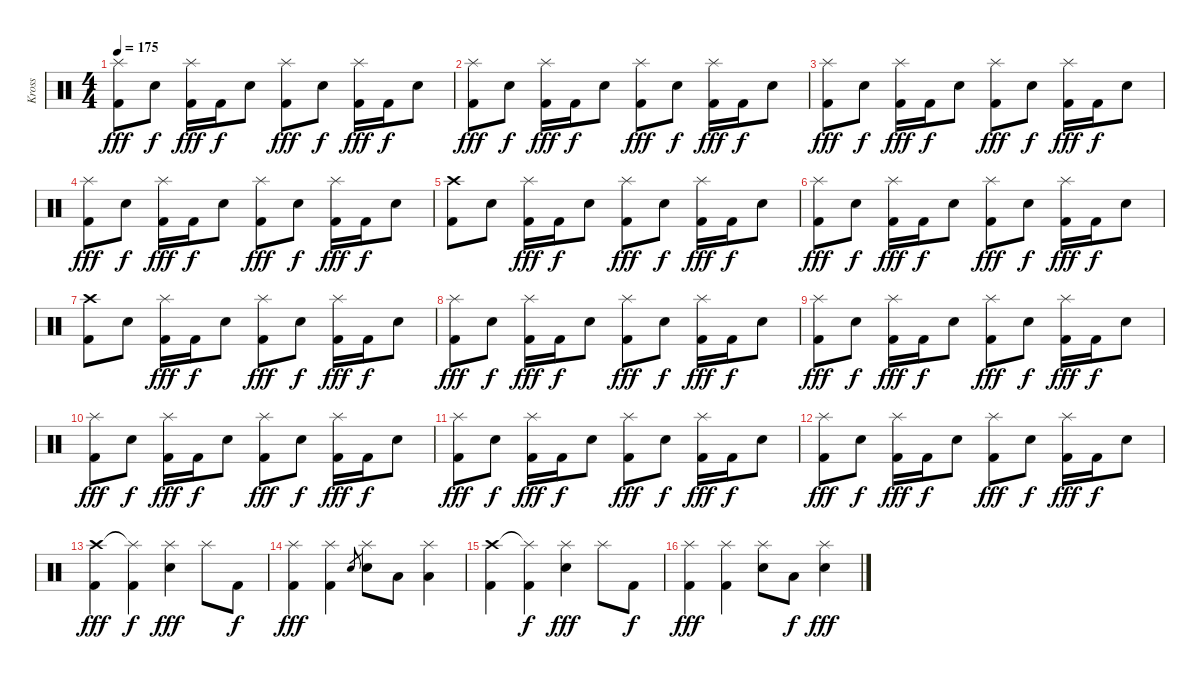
\track ("Kross" "Kross") {instrument percussion}
\staff {score}
\articulation defaults
\ts (4 4)
\tempo 175
\clef neutral
\ks c
("Splash (hit)" "Kick (hit) 2").8{dy fff} "Snare (hit) 2".8{dy f} ("Splash (hit)" "Kick (hit) 2").16{dy fff} "Kick (hit) 2".16{dy f} "Snare (hit) 2".8 ("Splash (hit)" "Kick (hit) 2").8{dy fff} "Snare (hit) 2".8{dy f} ("Splash (hit)" "Kick (hit) 2").16{dy fff} "Kick (hit) 2".16{dy f} "Snare (hit) 2".8 |
("Splash (hit)" "Kick (hit) 2").8{dy fff} "Snare (hit) 2".8{dy f} ("Splash (hit)" "Kick (hit) 2").16{dy fff} "Kick (hit) 2".16{dy f} "Snare (hit) 2".8 ("Splash (hit)" "Kick (hit) 2").8{dy fff} "Snare (hit) 2".8{dy f} ("Splash (hit)" "Kick (hit) 2").16{dy fff} "Kick (hit) 2".16{dy f} "Snare (hit) 2".8 |
("Splash (hit)" "Kick (hit) 2").8{dy fff} "Snare (hit) 2".8{dy f} ("Splash (hit)" "Kick (hit) 2").16{dy fff} "Kick (hit) 2".16{dy f} "Snare (hit) 2".8 ("Splash (hit)" "Kick (hit) 2").8{dy fff} "Snare (hit) 2".8{dy f} ("Splash (hit)" "Kick (hit) 2").16{dy fff} "Kick (hit) 2".16{dy f} "Snare (hit) 2".8 |
("Splash (hit)" "Kick (hit) 2").8{dy fff} "Snare (hit) 2".8{dy f} ("Splash (hit)" "Kick (hit) 2").16{dy fff} "Kick (hit) 2".16{dy f} "Snare (hit) 2".8 ("Splash (hit)" "Kick (hit) 2").8{dy fff} "Snare (hit) 2".8{dy f} ("Splash (hit)" "Kick (hit) 2").16{dy fff} "Kick (hit) 2".16{dy f} "Snare (hit) 2".8 |
("Crash high (hit)" "Kick (hit) 2").8 "Snare (hit) 2".8 ("Splash (hit)" "Kick (hit) 2").16{dy fff} "Kick (hit) 2".16{dy f} "Snare (hit) 2".8 ("Splash (hit)" "Kick (hit) 2").8{dy fff} "Snare (hit) 2".8{dy f} ("Splash (hit)" "Kick (hit) 2").16{dy fff} "Kick (hit) 2".16{dy f} "Snare (hit) 2".8 |
("Splash (hit)" "Kick (hit) 2").8{dy fff} "Snare (hit) 2".8{dy f} ("Splash (hit)" "Kick (hit) 2").16{dy fff} "Kick (hit) 2".16{dy f} "Snare (hit) 2".8 ("Splash (hit)" "Kick (hit) 2").8{dy fff} "Snare (hit) 2".8{dy f} ("Splash (hit)" "Kick (hit) 2").16{dy fff} "Kick (hit) 2".16{dy f} "Snare (hit) 2".8 |
("Crash high (hit)" "Kick (hit) 2").8 "Snare (hit) 2".8 ("Splash (hit)" "Kick (hit) 2").16{dy fff} "Kick (hit) 2".16{dy f} "Snare (hit) 2".8 ("Splash (hit)" "Kick (hit) 2").8{dy fff} "Snare (hit) 2".8{dy f} ("Splash (hit)" "Kick (hit) 2").16{dy fff} "Kick (hit) 2".16{dy f} "Snare (hit) 2".8 |
("Splash (hit)" "Kick (hit) 2").8{dy fff} "Snare (hit) 2".8{dy f} ("Splash (hit)" "Kick (hit) 2").16{dy fff} "Kick (hit) 2".16{dy f} "Snare (hit) 2".8 ("Splash (hit)" "Kick (hit) 2").8{dy fff} "Snare (hit) 2".8{dy f} ("Splash (hit)" "Kick (hit) 2").16{dy fff} "Kick (hit) 2".16{dy f} "Snare (hit) 2".8 |
("Splash (hit)" "Kick (hit) 2").8{dy fff} "Snare (hit) 2".8{dy f} ("Splash (hit)" "Kick (hit) 2").16{dy fff} "Kick (hit) 2".16{dy f} "Snare (hit) 2".8 ("Splash (hit)" "Kick (hit) 2").8{dy fff} "Snare (hit) 2".8{dy f} ("Splash (hit)" "Kick (hit) 2").16{dy fff} "Kick (hit) 2".16{dy f} "Snare (hit) 2".8 |
("Splash (hit)" "Kick (hit) 2").8{dy fff} "Snare (hit) 2".8{dy f} ("Splash (hit)" "Kick (hit) 2").16{dy fff} "Kick (hit) 2".16{dy f} "Snare (hit) 2".8 ("Splash (hit)" "Kick (hit) 2").8{dy fff} "Snare (hit) 2".8{dy f} ("Splash (hit)" "Kick (hit) 2").16{dy fff} "Kick (hit) 2".16{dy f} "Snare (hit) 2".8 |
("Splash (hit)" "Kick (hit) 2").8{dy fff} "Snare (hit) 2".8{dy f} ("Splash (hit)" "Kick (hit) 2").16{dy fff} "Kick (hit) 2".16{dy f} "Snare (hit) 2".8 ("Splash (hit)" "Kick (hit) 2").8{dy fff} "Snare (hit) 2".8{dy f} ("Splash (hit)" "Kick (hit) 2").16{dy fff} "Kick (hit) 2".16{dy f} "Snare (hit) 2".8 |
("Splash (hit)" "Kick (hit) 2").8{dy fff} "Snare (hit) 2".8{dy f} ("Splash (hit)" "Kick (hit) 2").16{dy fff} "Kick (hit) 2".16{dy f} "Snare (hit) 2".8 ("Splash (hit)" "Kick (hit) 2").8{dy fff} "Snare (hit) 2".8{dy f} ("Splash (hit)" "Kick (hit) 2").16{dy fff} "Kick (hit) 2".16{dy f} "Snare (hit) 2".8 |
("Crash high (hit)" "Kick (hit) 2").4{dy fff} ("Splash (hit)"{t} "Kick (hit) 2").4{dy f} ("Splash (hit)" "Snare (hit) 2").4{dy fff} "Splash (hit)".8 "Kick (hit) 2".8{dy f} |
("Splash (hit)" "Kick (hit) 2").4{dy fff} ("Splash (hit)" "Kick (hit) 2").4 "Snare (hit) 2".8{gr} ("Splash (hit)" "Snare (hit) 2").8 "Low Tom (hit)".8 ("Splash (hit)" "Low Tom (hit)").4 |
("Crash high (hit)" "Kick (hit) 2").4 ("Splash (hit)"{t} "Kick (hit) 2").4{dy f} ("Splash (hit)" "Snare (hit) 2").4{dy fff} "Splash (hit)".8 "Kick (hit) 2".8{dy f} |
("Splash (hit)" "Kick (hit) 2").4{dy fff} ("Splash (hit)" "Kick (hit) 2").4 ("Splash (hit)" "Snare (hit) 2").8 "Low Tom (hit)".8{dy f} ("Splash (hit)" "Snare (hit) 2").4{dy fff}
